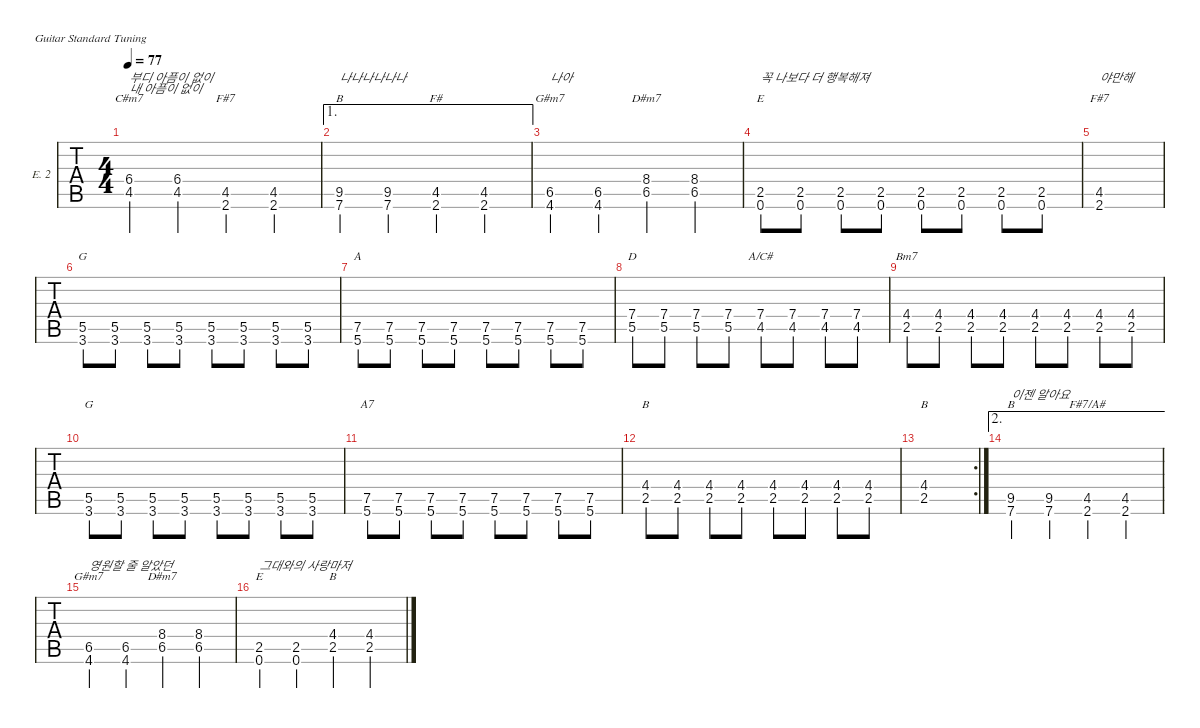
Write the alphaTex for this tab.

\defaultSystemsLayout 4
\hideDynamics
\bracketExtendMode nobrackets
\firstSystemTrackNameOrientation horizontal
\track ("Clean Guitar" "E. 2") {defaultSystemsLayout 4 instrument electricguitarclean}
\staff {tabs}
\tuning (E4 B3 G3 D3 A2 E2)
\chord ("B" x x x x 9 7) {firstfret 7 showdiagram false showfingering false}
\chord ("G#m7" x x x x 6 4) {firstfret 4 showdiagram false showfingering false}
\chord ("D#m7" x x x 8 6 x) {firstfret 6 showdiagram false showfingering false}
\chord ("E" x x x x 2 0) {showdiagram false showfingering false}
\chord ("C#m7" x x x 6 4 x) {firstfret 4 showdiagram false showfingering false}
\chord ("F#7" x x x x 4 2) {showdiagram false showfingering false}
\chord ("F#7/A#" x x x x 4 2) {showdiagram false showfingering false}
\chord ("B" x x x 4 2 x) {showdiagram false showfingering false}
\chord ("F#" x x x x 4 2) {showdiagram false showfingering false}
\chord ("G" x x x x 5 3) {showdiagram false showfingering false}
\chord ("A" x x x x 7 5) {firstfret 5 showdiagram false showfingering false}
\chord ("D" x x x 7 5 x) {firstfret 5 showdiagram false showfingering false}
\chord ("" x x x 7 5 x) {firstfret 5 showdiagram false showfingering false}
\chord ("A/C#" x x x 7 4 x) {firstfret 4 showdiagram false showfingering false}
\chord ("Bm7" x x x 4 2 x) {showdiagram false showfingering false}
\chord ("A7" x x x x 7 5) {firstfret 5 showdiagram false showfingering false}
\ts (4 4)
\tempo 77
\clef g2
\ks c
(4.5{acc #} 6.4{acc #}).4{ch "C#m7" txt "부디 아픔이 없이\n내 아픔이 없이" dy mf} (4.5{acc #} 6.4{acc #}).4 (2.6{acc #} 4.5{acc #}).4{ch "F#7"} (2.6{acc #} 4.5{acc #}).4 |
\ae 1
(7.6 9.5{acc #}).4{ch "B" txt "나나나나나나"} (7.6 9.5{acc #}).4 (2.6{acc #} 4.5{acc #}).4{ch "F#"} (2.6{acc #} 4.5{acc #}).4 |
(4.6{acc #} 6.5{acc #}).4{ch "G#m7" txt "나아"} (4.6{acc #} 6.5{acc #}).4 (6.5{acc #} 8.4{acc #}).4{ch "D#m7"} (6.5{acc #} 8.4{acc #}).4 |
(0.6 2.5).8{ch "E" txt "꼭 나보다 더 행복해져"} (0.6 2.5).8 (0.6 2.5).8 (0.6 2.5).8 (0.6 2.5).8 (0.6 2.5).8 (0.6 2.5).8 (0.6 2.5).8 |
(2.6{acc #} 4.5{acc #}).1{ch "F#7" txt "야만해"} |
(3.6 5.5).8{ch "G"} (3.6 5.5).8 (3.6 5.5).8 (3.6 5.5).8 (3.6 5.5).8 (3.6 5.5).8 (3.6 5.5).8 (3.6 5.5).8 |
(5.6 7.5).8{ch "A"} (5.6 7.5).8 (5.6 7.5).8 (5.6 7.5).8 (5.6 7.5).8 (5.6 7.5).8 (5.6 7.5).8 (5.6 7.5).8 |
(5.5 7.4).8{ch "D"} (5.5 7.4).8 (5.5 7.4).8 (5.5 7.4).8{ch ""} (4.5{acc #} 7.4).8{ch "A/C#"} (4.5{acc #} 7.4).8 (4.5{acc #} 7.4).8 (7.4 4.5{acc #}).8 |
(2.5 4.4{acc #}).8{ch "Bm7"} (2.5 4.4{acc #}).8 (2.5 4.4{acc #}).8 (2.5 4.4{acc #}).8 (2.5 4.4{acc #}).8 (2.5 4.4{acc #}).8 (2.5 4.4{acc #}).8 (2.5 4.4{acc #}).8 |
(3.6 5.5).8{ch "G"} (3.6 5.5).8 (3.6 5.5).8 (3.6 5.5).8 (3.6 5.5).8 (3.6 5.5).8 (3.6 5.5).8 (3.6 5.5).8 |
(5.6 7.5).8{ch "A7"} (5.6 7.5).8 (5.6 7.5).8 (5.6 7.5).8 (5.6 7.5).8 (5.6 7.5).8 (5.6 7.5).8 (5.6 7.5).8 |
(2.5 4.4{acc #}).8{ch "B"} (2.5 4.4{acc #}).8 (2.5 4.4{acc #}).8 (2.5 4.4{acc #}).8 (2.5 4.4{acc #}).8 (2.5 4.4{acc #}).8 (2.5 4.4{acc #}).8 (2.5 4.4{acc #}).8 |
\rc 2
(2.5 4.4{acc #}).1{ch "B"} |
\ae 2
(7.6 9.5{acc #}).4{ch "B" txt "이젠 알아요"} (7.6 9.5{acc #}).4 (2.6{acc #} 4.5{acc #}).4{ch "F#7/A#"} (2.6{acc #} 4.5{acc #}).4 |
(4.6{acc #} 6.5{acc #}).4{ch "G#m7" txt "영원할 줄 알았던"} (4.6{acc #} 6.5{acc #}).4 (6.5{acc #} 8.4{acc #}).4{ch "D#m7"} (6.5{acc #} 8.4{acc #}).4 |
(2.5 0.6).4{ch "E" txt "그대와의 사랑마저"} (0.6 2.5).4 (2.5 4.4{acc #}).4{ch "B"} (4.4{acc #} 2.5).4
